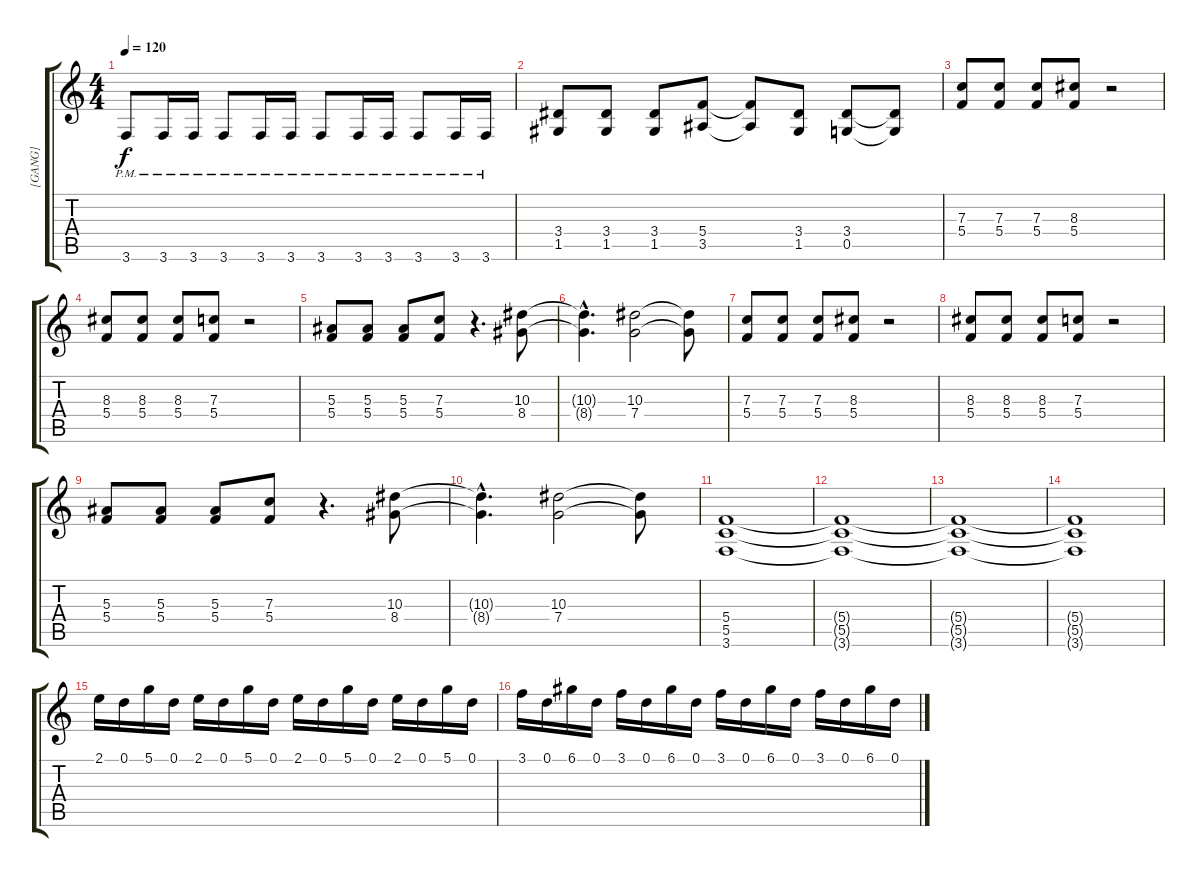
\track ("[GANG]" "[GANG]") {instrument overdrivenguitar}
\staff {score tabs}
\tuning (D4 A3 F3 C3 G2 D2) {hide}
\ts (4 4)
\tempo 120
\clef g2
\ks c
3.6{pm}.8{dy f} 3.6{pm}.16 3.6{pm}.16 3.6{pm}.8 3.6{pm}.16 3.6{pm}.16 3.6{pm}.8 3.6{pm}.16 3.6{pm}.16 3.6{pm}.8 3.6{pm}.16 3.6{pm}.16 |
(3.4 1.5).8 (3.4 1.5).8 (3.4 1.5).8 (5.4 3.5).8 (5.4{t} 3.5{t}).8 (3.4 1.5).8 (3.4 0.5).8 (3.4{t} 0.5{t}).8 |
(7.3 5.4).8 (7.3 5.4).8 (7.3 5.4).8 (8.3 5.4).8 r.2 |
(8.3 5.4).8 (8.3 5.4).8 (8.3 5.4).8 (7.3 5.4).8 r.2 |
(5.3 5.4).8 (5.3 5.4).8 (5.3 5.4).8 (7.3 5.4).8 r.4{d} (10.3 8.4).8 |
(10.3{hac t} 8.4{hac t}).4{d} (10.3 7.4).2 (10.3{t} 7.4{t}).8 |
(7.3 5.4).8 (7.3 5.4).8 (7.3 5.4).8 (8.3 5.4).8 r.2 |
(8.3 5.4).8 (8.3 5.4).8 (8.3 5.4).8 (7.3 5.4).8 r.2 |
(5.3 5.4).8 (5.3 5.4).8 (5.3 5.4).8 (7.3 5.4).8 r.4{d} (10.3 8.4).8 |
(10.3{hac t} 8.4{hac t}).4{d} (10.3 7.4).2 (10.3{t} 7.4{t}).8 |
(5.4 5.5 3.6).1 |
(5.4{t} 5.5{t} 3.6{t}).1 |
(5.4{t} 5.5{t} 3.6{t}).1 |
(5.4{t} 5.5{t} 3.6{t}).1 |
2.1.16 0.1.16 5.1.16 0.1.16 2.1.16 0.1.16 5.1.16 0.1.16 2.1.16 0.1.16 5.1.16 0.1.16 2.1.16 0.1.16 5.1.16 0.1.16 |
3.1.16 0.1.16 6.1.16 0.1.16 3.1.16 0.1.16 6.1.16 0.1.16 3.1.16 0.1.16 6.1.16 0.1.16 3.1.16 0.1.16 6.1.16 0.1.16
